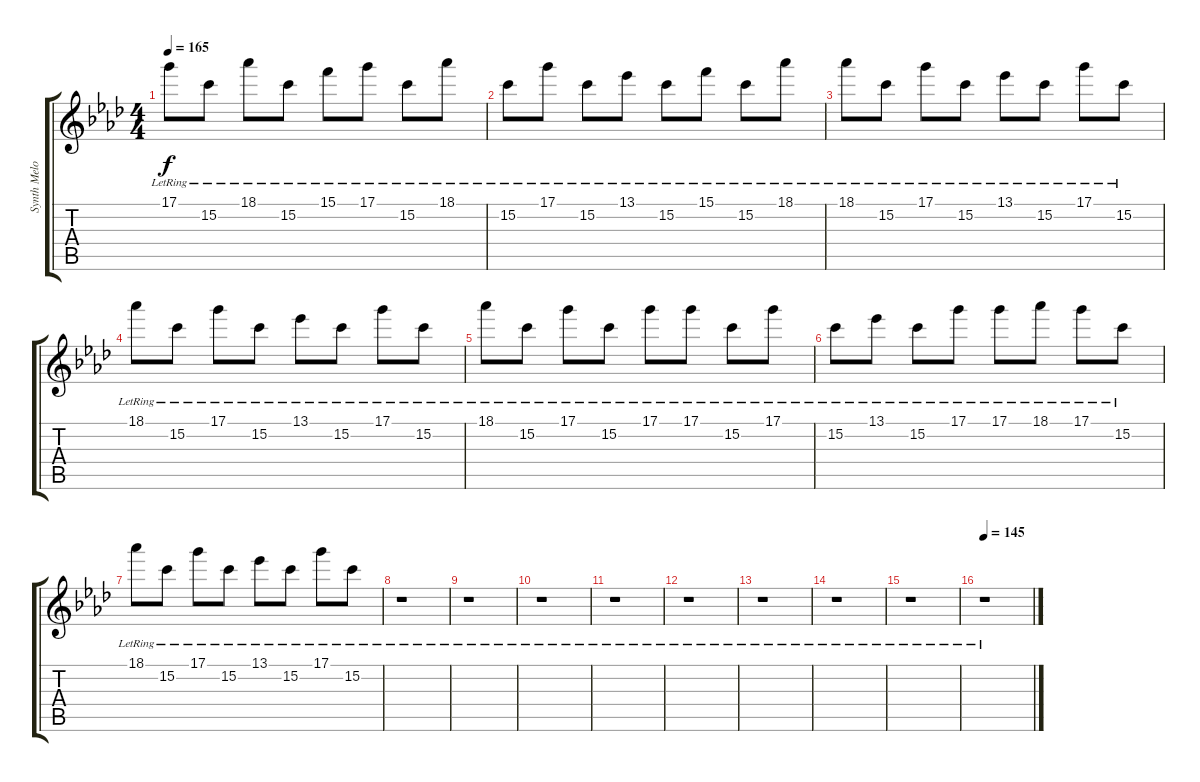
\track ("Synth Melody Piano" "Synth Melo") {instrument acousticgrandpiano}
\staff {score tabs}
\tuning (D5 A4 F4 C4 G3 C3) {hide}
\ts (4 4)
\tempo 165
\clef g2
\ks ab
17.1{lr}.8{dy f} 15.2{lr}.8 18.1{lr}.8 15.2{lr}.8 15.1{lr}.8 17.1{lr}.8 15.2{lr}.8 18.1{lr}.8 |
15.2{lr}.8 17.1{lr}.8 15.2{lr}.8 13.1{lr}.8 15.2{lr}.8 15.1{lr}.8 15.2{lr}.8 18.1{lr}.8 |
18.1{lr}.8 15.2{lr}.8 17.1{lr}.8 15.2{lr}.8 13.1{lr}.8 15.2{lr}.8 17.1{lr}.8 15.2{lr}.8 |
18.1{lr}.8 15.2{lr}.8 17.1{lr}.8 15.2{lr}.8 13.1{lr}.8 15.2{lr}.8 17.1{lr}.8 15.2{lr}.8 |
18.1{lr}.8 15.2{lr}.8 17.1{lr}.8 15.2{lr}.8 17.1{lr}.8 17.1{lr}.8 15.2{lr}.8 17.1{lr}.8 |
15.2{lr}.8 13.1{lr}.8 15.2{lr}.8 17.1{lr}.8 17.1{lr}.8 18.1{lr}.8 17.1{lr}.8 15.2{lr}.8 |
18.1{lr}.8 15.2{lr}.8 17.1{lr}.8 15.2{lr}.8 13.1{lr}.8 15.2{lr}.8 17.1{lr}.8 15.2{lr}.8 |
r.1 |
r.1 |
r.1 |
r.1 |
r.1 |
r.1 |
r.1 |
r.1 |
\tempo 145
r.1
